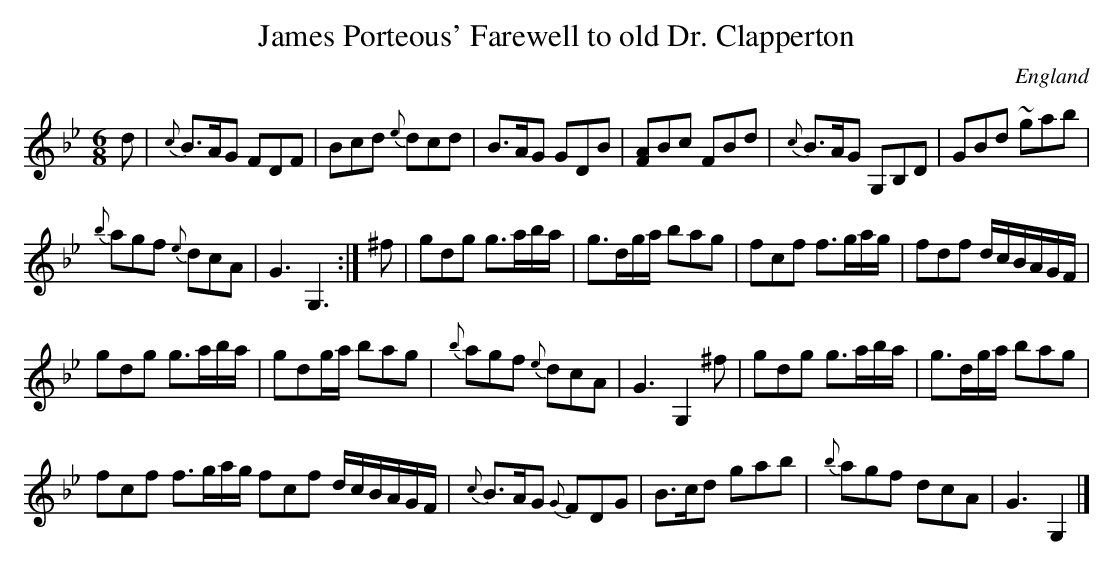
X:1
T:James Porteous' Farewell to old Dr. Clapperton
M:6/8
O:England
K:Gmin
d|\
{c}B>AG FDF| Bcd {e}dcd| \
B>AG GDB| [AF]Bc FBd|\
{c}B>AG G,B,D| GBd ~gab|
{b}agf {e}dcA| G3 G,3 :|\
^f|\
gdg g>ab/a/| g>dg/a/ bag| \
fcf f>ga/g/| fdf d/c/B/A/G/F/|
gdg g>ab/a/| gdg/a/ bag| \
{b}agf {e}dcA| G3 G,2^f|\
gdg g>ab/a/| g>dg/a/ bag|
fcf f>ga/g/ fcf d/c/B/A/G/F/|\
{c}B>AG {G}FDG| B>cd gab| {b}agf dcA| G3 G,2 |]
